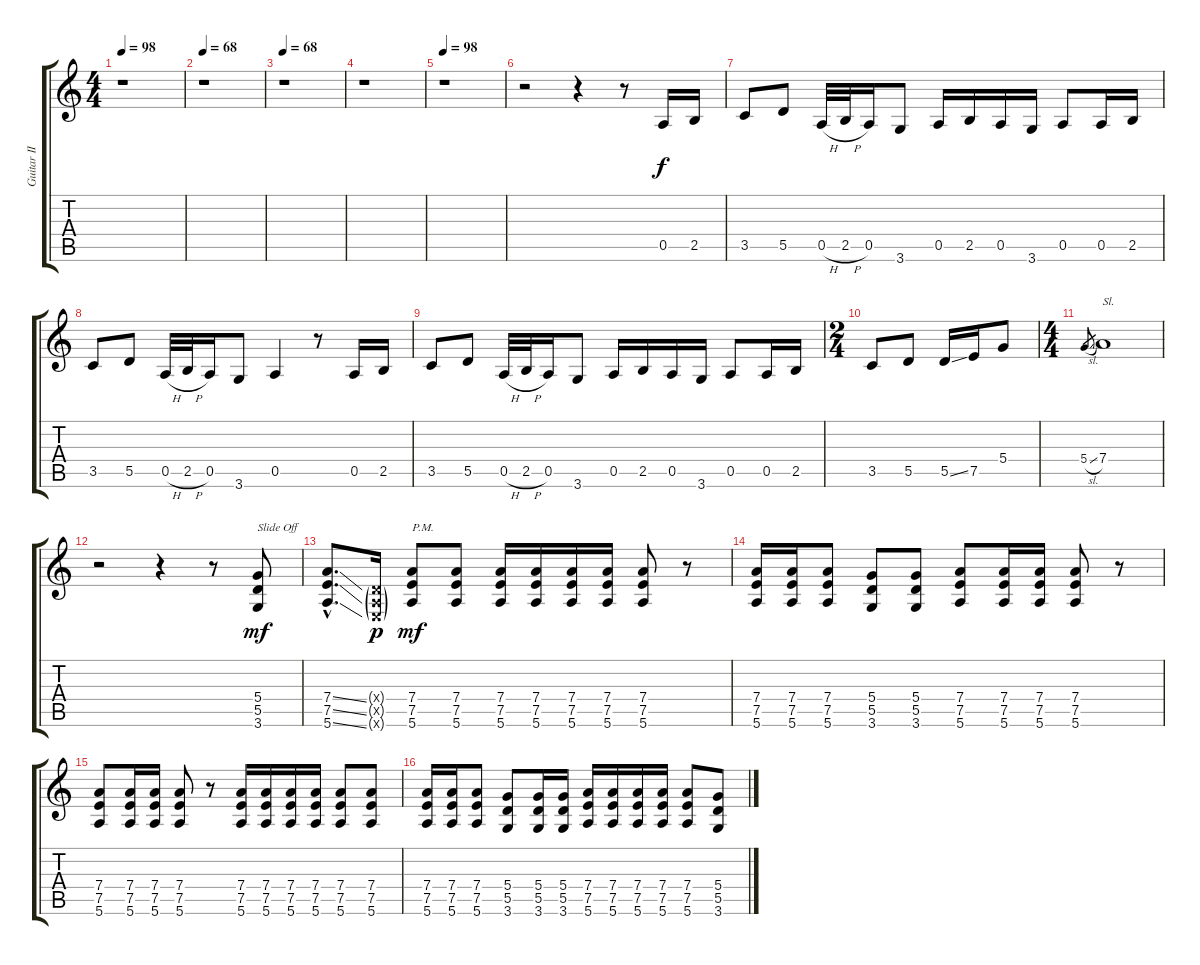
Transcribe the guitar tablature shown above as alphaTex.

\track ("Guitar II" "Guitar II") {instrument overdrivenguitar}
\staff {score tabs}
\tuning (E4 B3 G3 D3 A2 E2) {hide}
\ts (4 4)
\tempo 98
\tempo 68
\tempo 98
\clef g2
\ks c
r.1{dy f instrument overdrivenguitar} |
\tempo 68
r.1 |
\tempo 68
r.1 |
r.1 |
\tempo 98
r.1 |
r.2 r.4 r.8 0.5.16 2.5.16 |
3.5.8 5.5.8 0.5{h}.32 2.5{h}.32 0.5.16 3.6.8 0.5.16 2.5.16 0.5.16 3.6.16 0.5.8 0.5.16 2.5.16 |
3.5.8 5.5.8 0.5{h}.32 2.5{h}.32 0.5.16 3.6.8 0.5.4 r.8 0.5.16 2.5.16 |
3.5.8 5.5.8 0.5{h}.32 2.5{h}.32 0.5.16 3.6.8 0.5.16 2.5.16 0.5.16 3.6.16 0.5.8 0.5.16 2.5.16 |
\ts (2 4)
3.5.8 5.5.8 5.5{ss}.16 7.5.16 5.4.8 |
\ts (4 4)
5.4{sl}.8{gr} 7.4.1{txt "Sl."} |
r.2 r.4 r.8 (5.4 5.5 3.6).8{txt "Slide Off" dy mf} |
(7.4{ss hac} 7.5{ss hac} 5.6{ss hac}).8{d} (0.4{g x} 0.5{g x} 0.6{g x}).16{dy p} (7.4 7.5 5.6).8{txt "P.M." dy mf} (7.4 7.5 5.6).8 (7.4 7.5 5.6).16 (7.4 7.5 5.6).16 (7.4 7.5 5.6).16 (7.4 7.5 5.6).16 (7.4 7.5 5.6).8 r.8 |
(7.4 7.5 5.6).16 (7.4 7.5 5.6).16 (7.4 7.5 5.6).8 (5.4 5.5 3.6).8 (5.4 5.5 3.6).8 (7.4 7.5 5.6).8 (7.4 7.5 5.6).16 (7.4 7.5 5.6).16 (7.4 7.5 5.6).8 r.8 |
(7.4 7.5 5.6).8 (7.4 7.5 5.6).16 (7.4 7.5 5.6).16 (7.4 7.5 5.6).8 r.8 (7.4 7.5 5.6).16 (7.4 7.5 5.6).16 (7.4 7.5 5.6).16 (7.4 7.5 5.6).16 (7.4 7.5 5.6).8 (7.4 7.5 5.6).8 |
(7.4 7.5 5.6).16 (7.4 7.5 5.6).16 (7.4 7.5 5.6).8 (5.4 5.5 3.6).8 (5.4 5.5 3.6).16 (5.4 5.5 3.6).16 (7.4 7.5 5.6).16 (7.4 7.5 5.6).16 (7.4 7.5 5.6).16 (7.4 7.5 5.6).16 (7.4 7.5 5.6).8 (5.4 5.5 3.6).8
